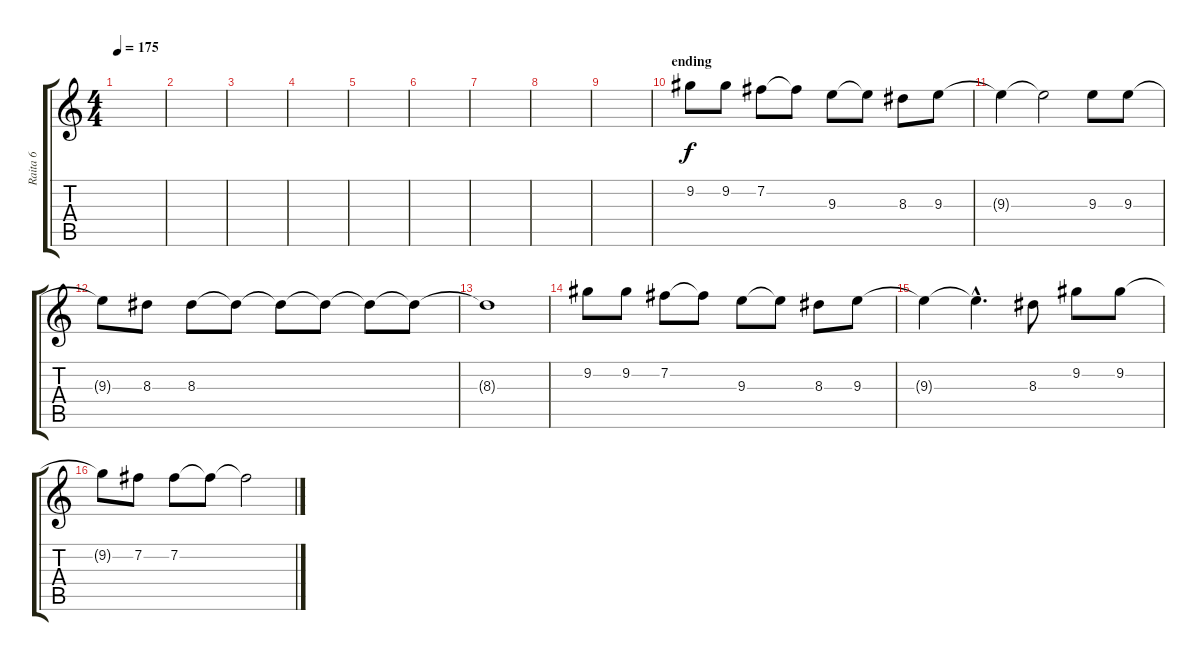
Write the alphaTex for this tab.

\track ("Raita 6" "Raita 6") {instrument distortionguitar}
\staff {score tabs}
\tuning (E4 B3 G3 D3 A2 E2) {hide}
\ts (4 4)
\tempo 175
\clef g2
\ks c
|
|
|
|
|
|
|
|
|
\section ("" "ending")
9.2.8{instrument distortionguitar} 9.2.8 7.2.8 7.2{t}.8 9.3.8 9.3{t}.8 8.3.8 9.3.8 |
9.3{t}.4 9.3{t}.2 9.3.8 9.3.8 |
9.3{t}.8 8.3.8 8.3.8 8.3{t}.8 8.3{t}.8 8.3{t}.8 8.3{t}.8 8.3{t}.8 |
8.3{t}.1 |
9.2.8{instrument distortionguitar} 9.2.8 7.2.8 7.2{t}.8 9.3.8 9.3{t}.8 8.3.8 9.3.8 |
9.3{t}.4 9.3{hac t}.4{d} 8.3.8 9.2.8 9.2.8 |
9.2{t}.8 7.2.8 7.2.8 7.2{t}.8 7.2{t}.2
